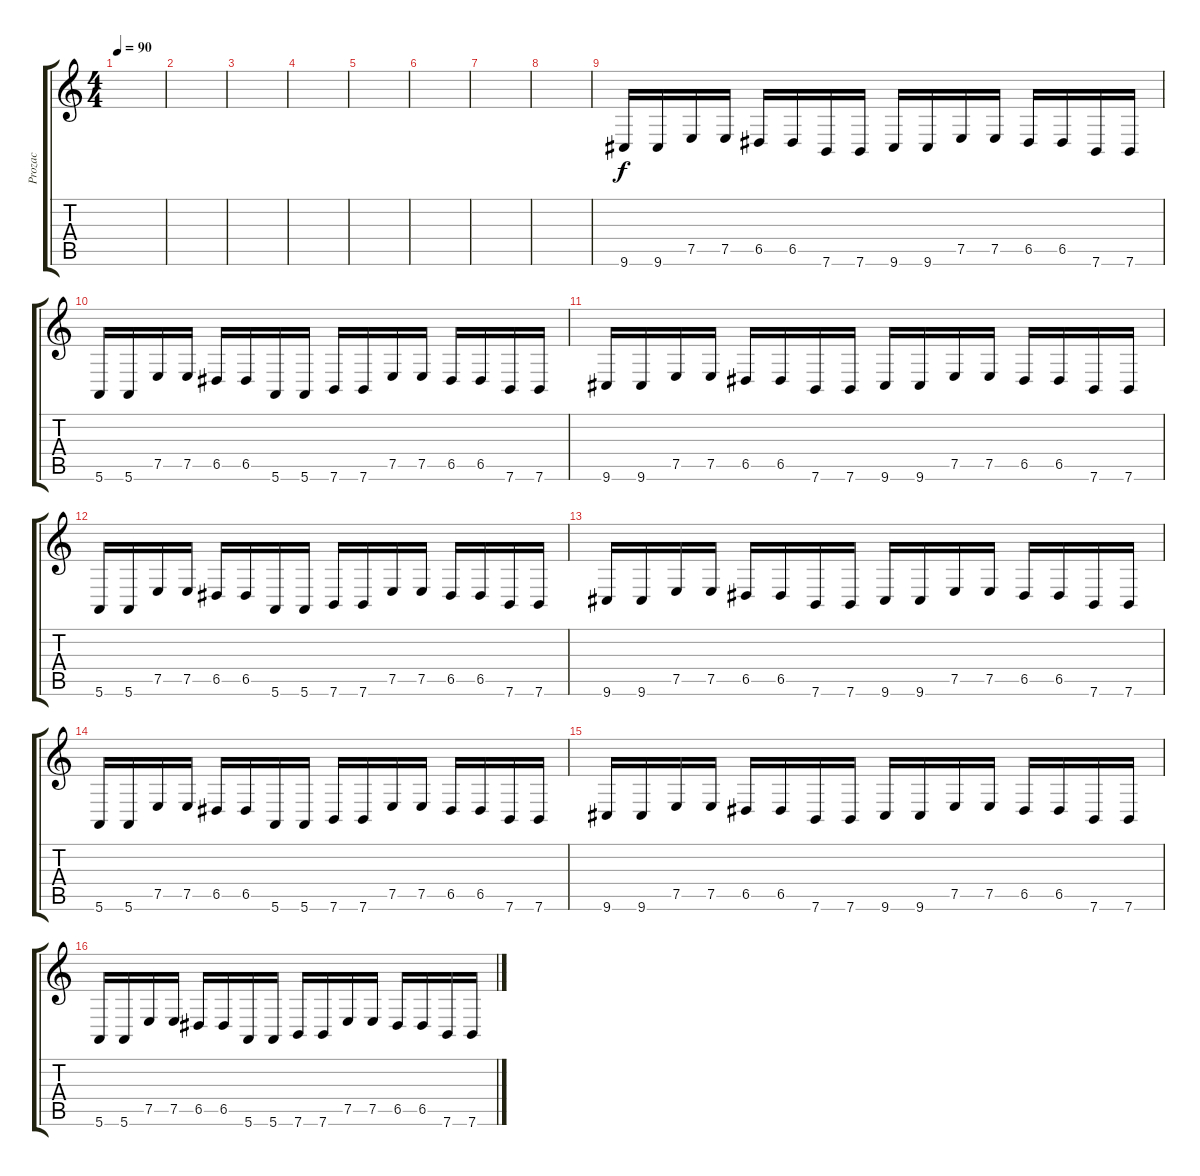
\track ("Prozac" "Prozac") {instrument violin}
\staff {score tabs}
\tuning (E4 B3 G3 D3 A2 E2) {hide}
\ts (4 4)
\tempo 90
\clef g2
\ks c
|
|
|
|
|
|
|
|
9.6.16 9.6.16 7.5.16 7.5.16 6.5.16 6.5.16 7.6.16 7.6.16 9.6.16 9.6.16 7.5.16 7.5.16 6.5.16 6.5.16 7.6.16 7.6.16 |
5.6.16 5.6.16 7.5.16 7.5.16 6.5.16 6.5.16 5.6.16 5.6.16 7.6.16 7.6.16 7.5.16 7.5.16 6.5.16 6.5.16 7.6.16 7.6.16 |
9.6.16 9.6.16 7.5.16 7.5.16 6.5.16 6.5.16 7.6.16 7.6.16 9.6.16 9.6.16 7.5.16 7.5.16 6.5.16 6.5.16 7.6.16 7.6.16 |
5.6.16 5.6.16 7.5.16 7.5.16 6.5.16 6.5.16 5.6.16 5.6.16 7.6.16 7.6.16 7.5.16 7.5.16 6.5.16 6.5.16 7.6.16 7.6.16 |
9.6.16 9.6.16 7.5.16 7.5.16 6.5.16 6.5.16 7.6.16 7.6.16 9.6.16 9.6.16 7.5.16 7.5.16 6.5.16 6.5.16 7.6.16 7.6.16 |
5.6.16 5.6.16 7.5.16 7.5.16 6.5.16 6.5.16 5.6.16 5.6.16 7.6.16 7.6.16 7.5.16 7.5.16 6.5.16 6.5.16 7.6.16 7.6.16 |
9.6.16 9.6.16 7.5.16 7.5.16 6.5.16 6.5.16 7.6.16 7.6.16 9.6.16 9.6.16 7.5.16 7.5.16 6.5.16 6.5.16 7.6.16 7.6.16 |
5.6.16 5.6.16 7.5.16 7.5.16 6.5.16 6.5.16 5.6.16 5.6.16 7.6.16 7.6.16 7.5.16 7.5.16 6.5.16 6.5.16 7.6.16 7.6.16
